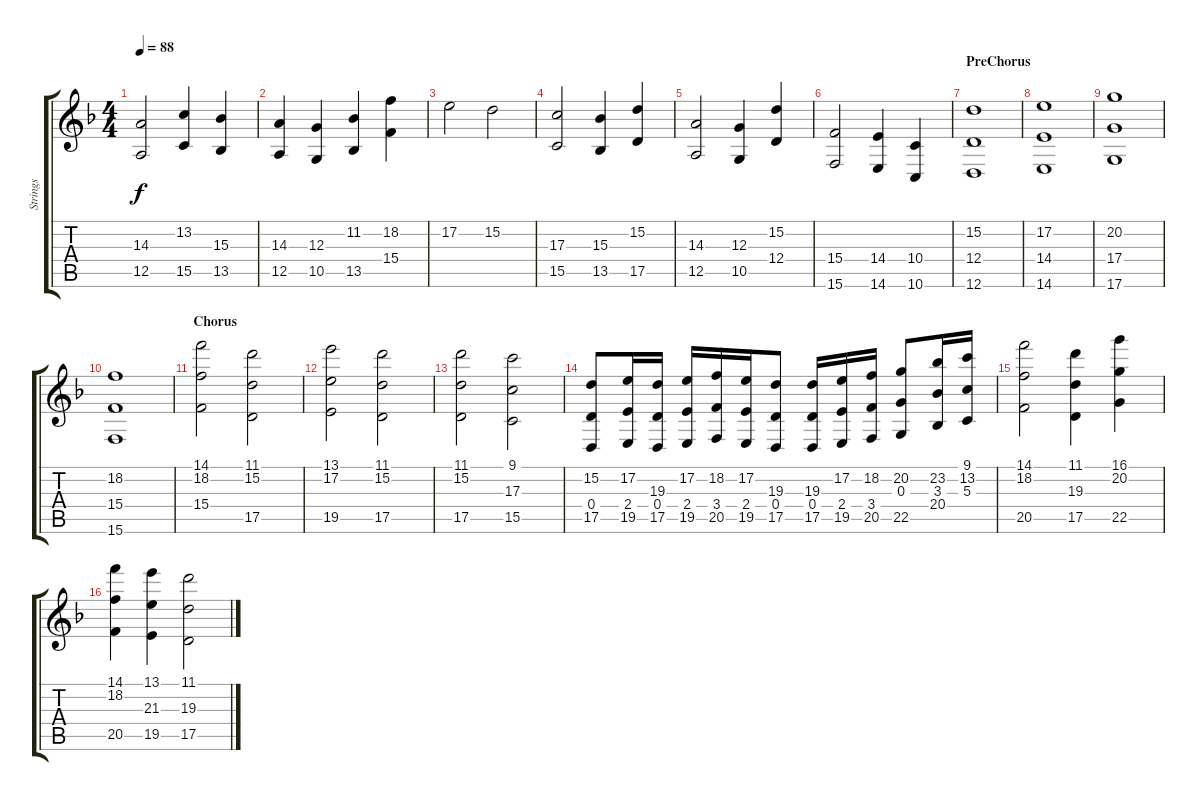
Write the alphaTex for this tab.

\track ("Strings" "Strings") {instrument synthstrings1}
\staff {score tabs}
\tuning (Eb5 B3 G3 D3 A2 D2) {hide}
\ts (4 4)
\tempo 88
\clef g2
\ks f
(14.3 12.5).2{dy f} (13.2 15.5).4 (15.3 13.5).4 |
(14.3 12.5).4 (12.3 10.5).4 (11.2 13.5).4 (18.2 15.4).4 |
17.2.2 15.2.2 |
(17.3 15.5).2 (15.3 13.5).4 (15.2 17.5).4 |
(14.3 12.5).2 (12.3 10.5).4 (15.2 12.4).4 |
(15.4 15.6).2 (14.4 14.6).4 (10.4 10.6).4 |
\section ("" "PreChorus")
(15.2 12.4 12.6).1 |
(17.2 14.4 14.6).1 |
(20.2 17.4 17.6).1 |
(18.2 15.4 15.6).1 |
\section ("" "Chorus")
(14.1 18.2 15.4).2 (11.1 15.2 17.5).2 |
(13.1 17.2 19.5).2 (11.1 15.2 17.5).2 |
(11.1 15.2 17.5).2 (9.1 17.3 15.5).2 |
(15.2 0.4 17.5).8 (17.2 2.4 19.5).16 (19.3 0.4 17.5).16 (17.2 2.4 19.5).16 (18.2 3.4 20.5).16 (17.2 2.4 19.5).16 (19.3 0.4 17.5).8 (19.3 0.4 17.5).16 (17.2 2.4 19.5).16 (18.2 3.4 20.5).16 (20.2 0.3 22.5).8 (23.2 3.3 20.4).16 (9.1 13.2 5.3).16 |
(14.1 18.2 20.5).2 (11.1 19.3 17.5).4 (16.1 20.2 22.5).4 |
(14.1 18.2 20.5).4 (13.1 21.3 19.5).4 (11.1 19.3 17.5).2
